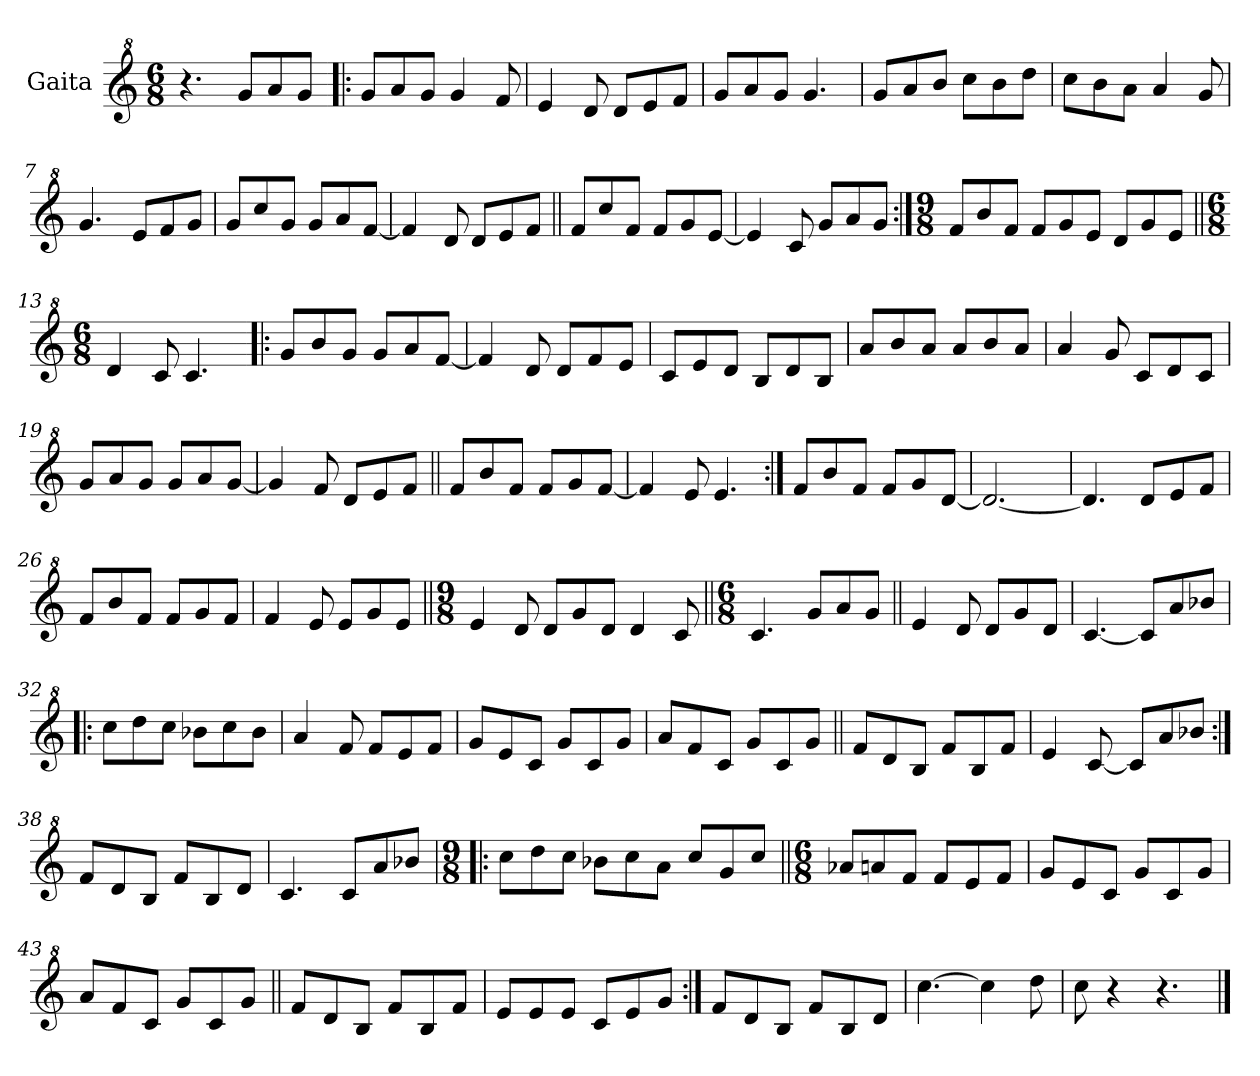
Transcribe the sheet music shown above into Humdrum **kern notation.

**kern
*part1
*staff1
*I"Gaita
*clefG^2
*k[]
*M6/8
*MM186
=1
4.r
8gg/L
8aa/
8gg/J
=2!|:
8gg/L
8aa/
8gg/J
4gg/
8ff/
=3
4ee/
8dd/
8dd/L
8ee/
8ff/J
=4
8gg/L
8aa/
8gg/J
4.gg/
=5
8gg/L
8aa/
8bb/J
8ccc\L
8bb\
8ddd\J
=6
8ccc\L
8bb\
8aa\J
4aa/
8gg/
=7
4.gg/
8ee/L
8ff/
8gg/J
=8
8gg/L
8ccc/
8gg/J
8gg/L
8aa/
[8ff/J
!!LO:LB:g=z
=9
4ff/]
8dd/
8dd/L
8ee/
8ff/J
=10||
8ff/L
8ccc/
8ff/J
8ff/L
8gg/
[8ee/J
=11
4ee/]
8cc/
8gg/L
8aa/
8gg/J
=12:|!
*M9/8
8ff/L
8bb/
8ff/J
8ff/L
8gg/
8ee/J
8dd/L
8gg/
8ee/J
=13||
*M6/8
4dd/
8cc/
4.cc/
=14!|:
8gg/L
8bb/
8gg/J
8gg/L
8aa/
[8ff/J
=15
4ff/]
8dd/
8dd/L
8ff/
8ee/J
!!LO:LB:g=z
=16
8cc/L
8ee/
8dd/J
8b/L
8dd/
8b/J
=17
8aa/L
8bb/
8aa/J
8aa/L
8bb/
8aa/J
=18
4aa/
8gg/
8cc/L
8dd/
8cc/J
=19
8gg/L
8aa/
8gg/J
8gg/L
8aa/
[8gg/J
=20
4gg/]
8ff/
8dd/L
8ee/
8ff/J
=21||
8ff/L
8bb/
8ff/J
8ff/L
8gg/
[8ff/J
=22
4ff/]
8ee/
4.ee/
!!LO:LB:g=z
=23:|!
8ff/L
8bb/
8ff/J
8ff/L
8gg/
[8dd/J
=24
2.dd/_
=25
4.dd/]
8dd/L
8ee/
8ff/J
=26
8ff/L
8bb/
8ff/J
8ff/L
8gg/
8ff/J
=27
4ff/
8ee/
8ee/L
8gg/
8ee/J
=28||
*M9/8
4ee/
8dd/
8dd/L
8gg/
8dd/J
4dd/
8cc/
=29||
*M6/8
4.cc/
8gg/L
8aa/
8gg/J
=30||
4ee/
8dd/
8dd/L
8gg/
8dd/J
!!LO:LB:g=z
=31
[4.cc/
8cc/L]
8aa/
8bb-X/J
=32!|:
8ccc\L
8ddd\
8ccc\J
8bb-X\L
8ccc\
8bb-\J
=33
4aa/
8ff/
8ff/L
8ee/
8ff/J
=34
8gg/L
8ee/
8cc/J
8gg/L
8cc/
8gg/J
=35
8aa/L
8ff/
8cc/J
8gg/L
8cc/
8gg/J
=36||
8ff/L
8dd/
8b/J
8ff/L
8b/
8ff/J
=37
4ee/
[8cc/
8cc/L]
8aa/
8bb-X/J
!!LO:LB:g=z
=38:|!
8ff/L
8dd/
8b/J
8ff/L
8b/
8dd/J
=39
4.cc/
8cc/L
8aa/
8bb-X/J
=40!|:
*M9/8
8ccc\L
8ddd\
8ccc\J
8bb-X\L
8ccc\
8aa\J
8ccc/L
8gg/
8ccc/J
=41||
*M6/8
8aa-X/L
8aan/
8ff/J
8ff/L
8ee/
8ff/J
=42
8gg/L
8ee/
8cc/J
8gg/L
8cc/
8gg/J
=43
8aa/L
8ff/
8cc/J
8gg/L
8cc/
8gg/J
!!LO:LB:g=z
=44||
8ff/L
8dd/
8b/J
8ff/L
8b/
8ff/J
=45
8ee/L
8ee/
8ee/J
8cc/L
8ee/
8gg/J
=46:|!
8ff/L
8dd/
8b/J
8ff/L
8b/
8dd/J
=47
[4.ccc\
4ccc\]
8ddd\
=48
8ccc\
4r
4.r
==
*-
